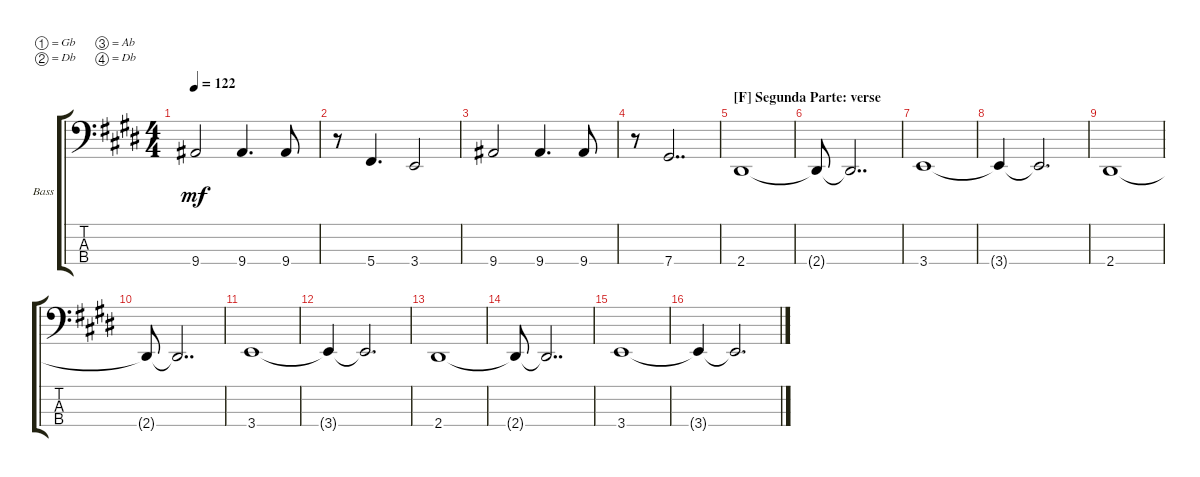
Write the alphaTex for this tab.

\defaultSystemsLayout 4
\bracketExtendMode groupsimilarinstruments
\firstSystemTrackNameOrientation horizontal
\otherSystemsTrackNameOrientation horizontal
\track ("Baixo" "Bass") {multiBarRest instrument electricbassfinger}
\staff {score tabs}
\tuning (Gb2 Db2 Ab1 Db1)
\ts (4 4)
\tempo 122
\clef f4
\ks e
9.4.2{dy mf} 9.4.4{d} 9.4.8 |
r.8 5.4.4{d} 3.4.2 |
9.4.2 9.4.4{d} 9.4.8 |
r.8 7.4.2{dd} |
\section ("F" "Segunda Parte: verse")
2.4.1 |
2.4{t}.8 2.4{t}.2{dd} |
3.4.1 |
3.4{t}.4 3.4{t}.2{d} |
2.4.1 |
2.4{t}.8 2.4{t}.2{dd} |
3.4.1 |
3.4{t}.4 3.4{t}.2{d} |
2.4.1 |
2.4{t}.8 2.4{t}.2{dd} |
3.4.1 |
3.4{t}.4 3.4{t}.2{d}
